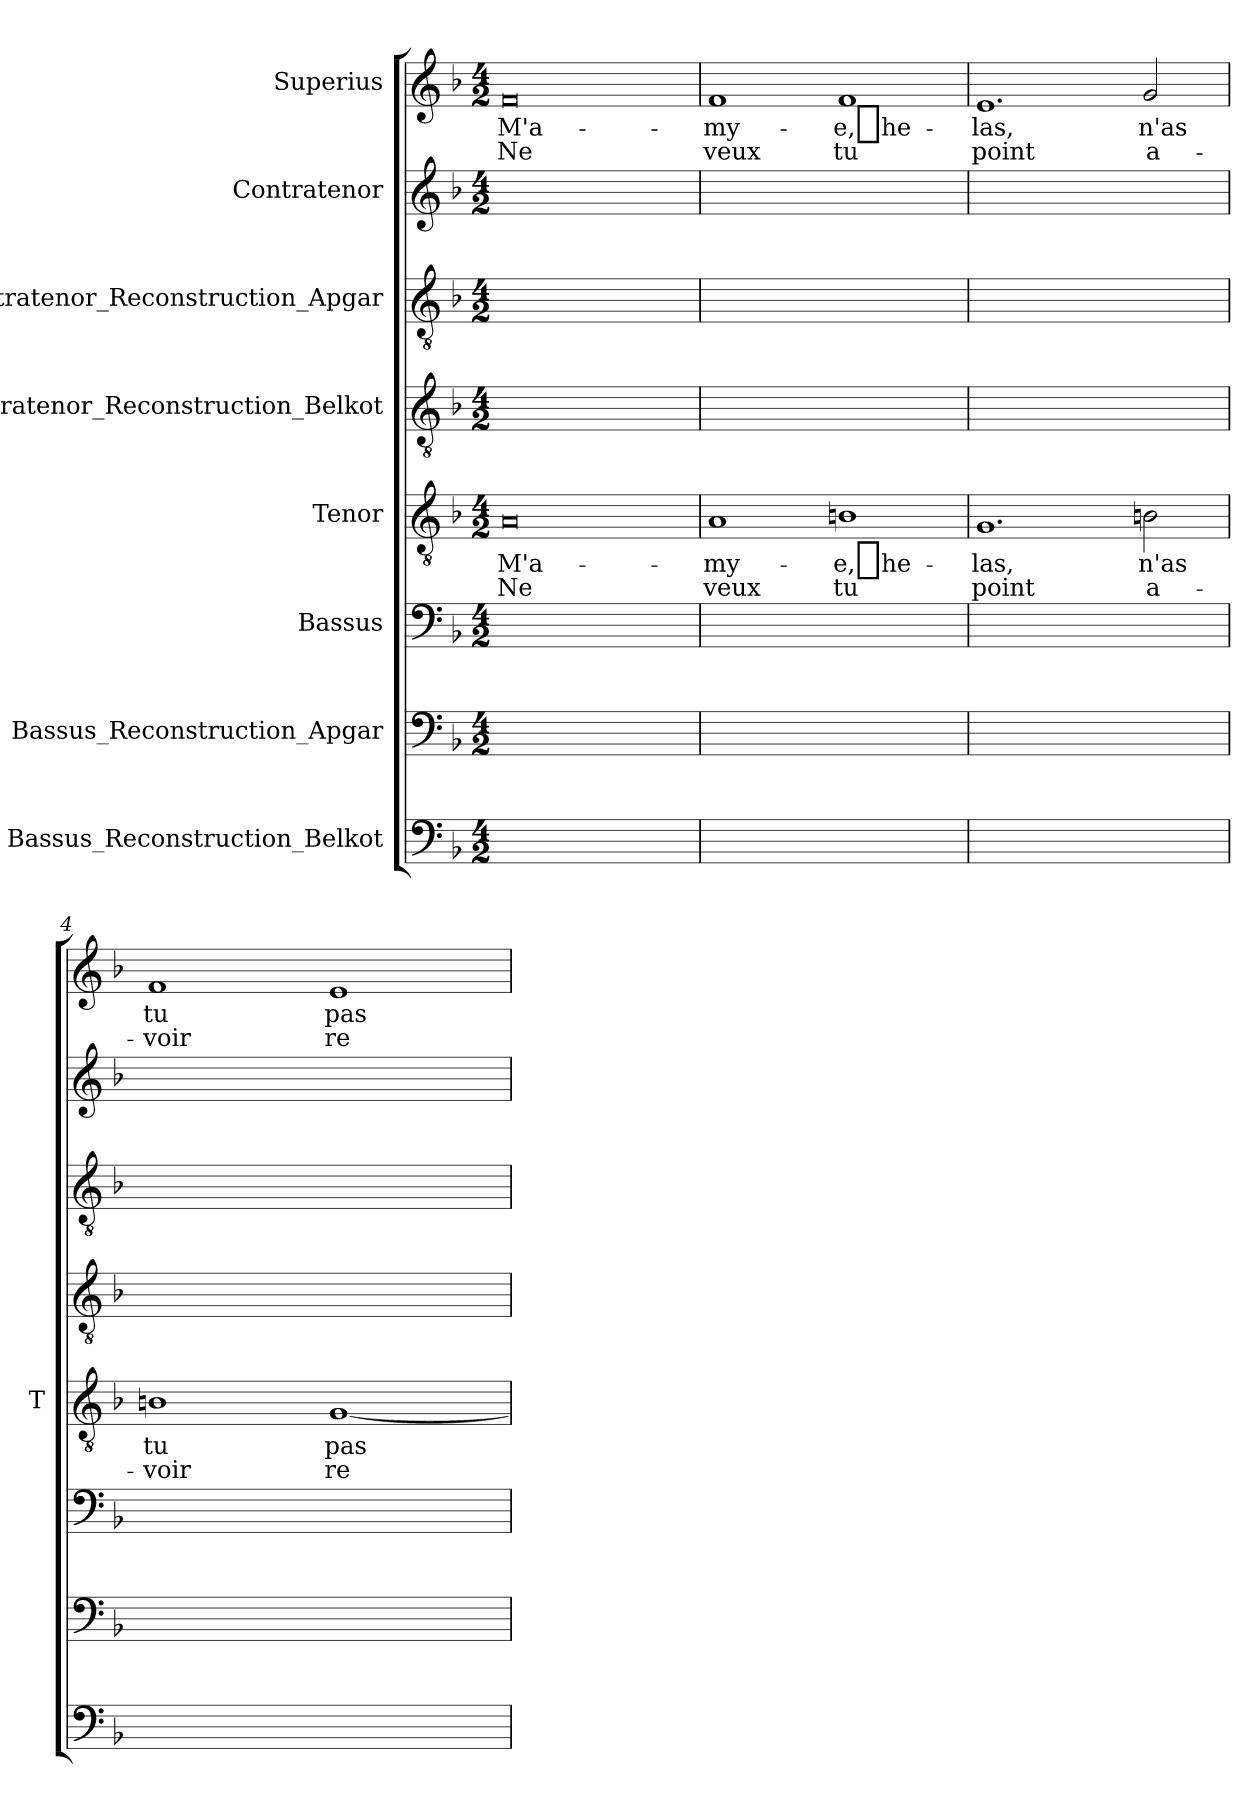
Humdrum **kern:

**kern	**kern	**kern	**kern	**text	**text	**kern	**kern	**kern	**kern	**text	**text
*part8	*part7	*part6	*part5	*part5	*part5	*part4	*part3	*part2	*part1	*part1	*part1
*staff8	*staff7	*staff6	*staff5	*staff5	*staff5	*staff4	*staff3	*staff2	*staff1	*staff1	*staff1
*I"Bassus_Reconstruction_Belkot	*I"Bassus_Reconstruction_Apgar	*I"Bassus	*I"Tenor	*	*	*I"Contratenor_Reconstruction_Belkot	*I"Contratenor_Reconstruction_Apgar	*I"Contratenor	*I"Superius	*	*
*	*	*	*I'T	*	*	*	*	*	*	*	*
*clefF4	*clefF4	*clefF4	*clefGv2	*	*	*clefGv2	*clefGv2	*clefG2	*clefG2	*	*
*k[b-]	*k[b-]	*k[b-]	*k[b-]	*	*	*k[b-]	*k[b-]	*k[b-]	*k[b-]	*	*
*M4/2	*M4/2	*M4/2	*M4/2	*	*	*M4/2	*M4/2	*M4/2	*M4/2	*	*
=1	=1	=1	=1	=1	=1	=1	=1	=1	=1	=1	=1
0ryy	0ryy	0ryy	0A	M'a-	-Ne	0ryy	0ryy	0ryy	0f	M'a-	-Ne
=2	=2	=2	=2	=2	=2	=2	=2	=2	=2	=2	=2
0ryy	0ryy	0ryy	1A	my-	-veux	0ryy	0ryy	0ryy	1f	my-	-veux
.	.	.	1Bn	e,_he-	-tu	.	.	.	1f	e,_he-	-tu
=3	=3	=3	=3	=3	=3	=3	=3	=3	=3	=3	=3
0ryy	0ryy	0ryy	1.G	-las,	-point	0ryy	0ryy	0ryy	1.e	-las,	-point
.	.	.	2Bn	-n'as	a-	.	.	.	2g	-n'as	a-
=4	=4	=4	=4	=4	=4	=4	=4	=4	=4	=4	=4
0ryy	0ryy	0ryy	1Bn	-tu	-voir	0ryy	0ryy	0ryy	1f	-tu	-voir
.	.	.	[1G	-pas	re-	.	.	.	1e	-pas	re-
=	=	=	=	=	=	=	=	=	=	=	=
*-	*-	*-	*-	*-	*-	*-	*-	*-	*-	*-	*-
